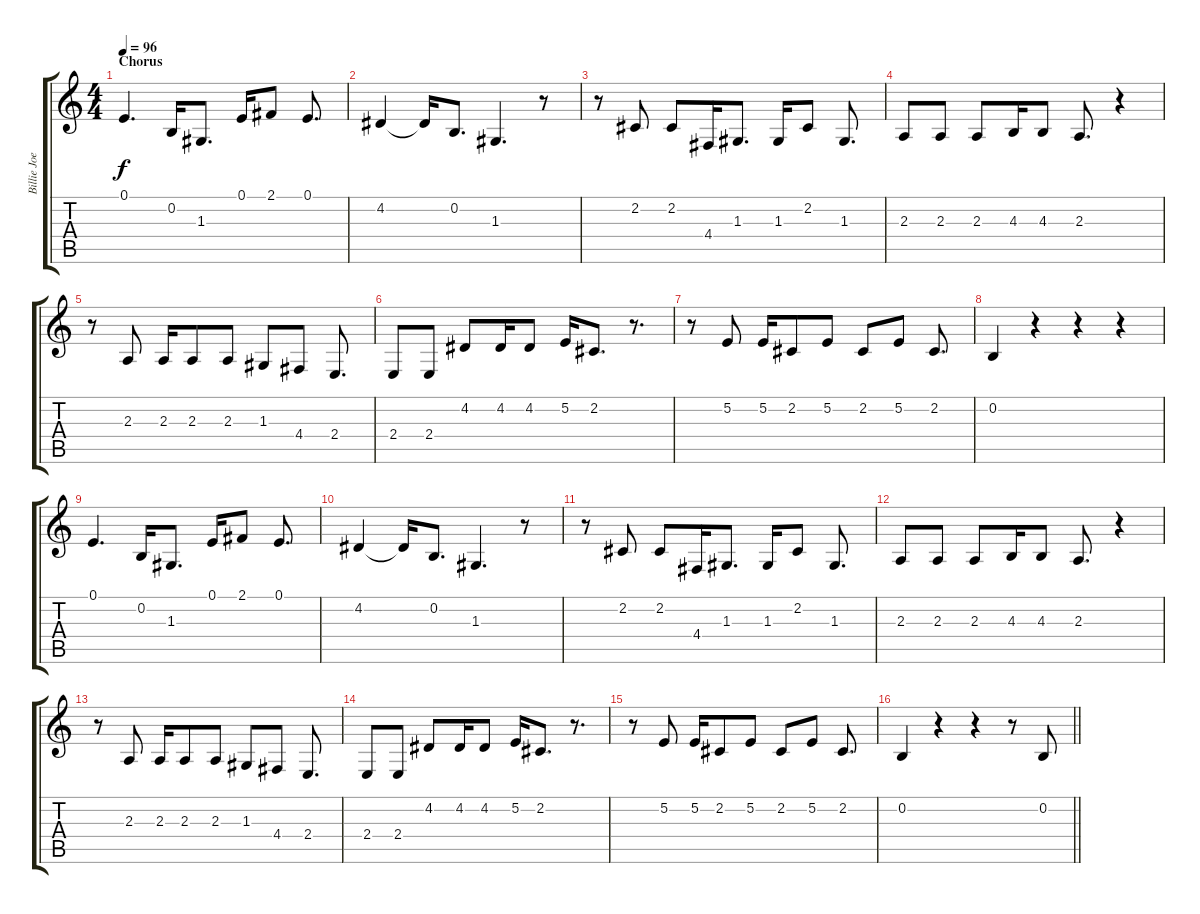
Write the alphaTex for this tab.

\track ("Billie Joe Armstrong - Vocals" "Billie Joe") {instrument altosax}
\staff {score tabs}
\tuning (E4 B3 G3 D3 A2 E2) {hide}
\ts (4 4)
\section ("" "Chorus")
\tempo 96
\clef g2
\ks c
0.1.4{d dy f} 0.2.16 1.3.8{d} 0.1.16 2.1.8 0.1.8{d} |
4.2.4 4.2{t}.16 0.2.8{d} 1.3.4{d} r.8 |
r.8 2.2.8 2.2.8 4.4.16 1.3.8{d} 1.3.16 2.2.8 1.3.8{d} |
2.3.8 2.3.8 2.3.8 4.3.16 4.3.8 2.3.8{d} r.4 |
r.8 2.3.8 2.3.16 2.3.8 2.3.8 1.3.8 4.4.8 2.4.8{d} |
2.4.8 2.4.8 4.2.8 4.2.16 4.2.8 5.2.16 2.2.8{d} r.8{d} |
r.8 5.2.8 5.2.16 2.2.8 5.2.8 2.2.8 5.2.8 2.2.8{d} |
0.2.4 r.4 r.4 r.4 |
0.1.4{d} 0.2.16 1.3.8{d} 0.1.16 2.1.8 0.1.8{d} |
4.2.4 4.2{t}.16 0.2.8{d} 1.3.4{d} r.8 |
r.8 2.2.8 2.2.8 4.4.16 1.3.8{d} 1.3.16 2.2.8 1.3.8{d} |
2.3.8 2.3.8 2.3.8 4.3.16 4.3.8 2.3.8{d} r.4 |
r.8 2.3.8 2.3.16 2.3.8 2.3.8 1.3.8 4.4.8 2.4.8{d} |
2.4.8 2.4.8 4.2.8 4.2.16 4.2.8 5.2.16 2.2.8{d} r.8{d} |
r.8 5.2.8 5.2.16 2.2.8 5.2.8 2.2.8 5.2.8 2.2.8{d} |
\barLineRight lightlight
0.2.4 r.4 r.4 r.8 0.2.8
